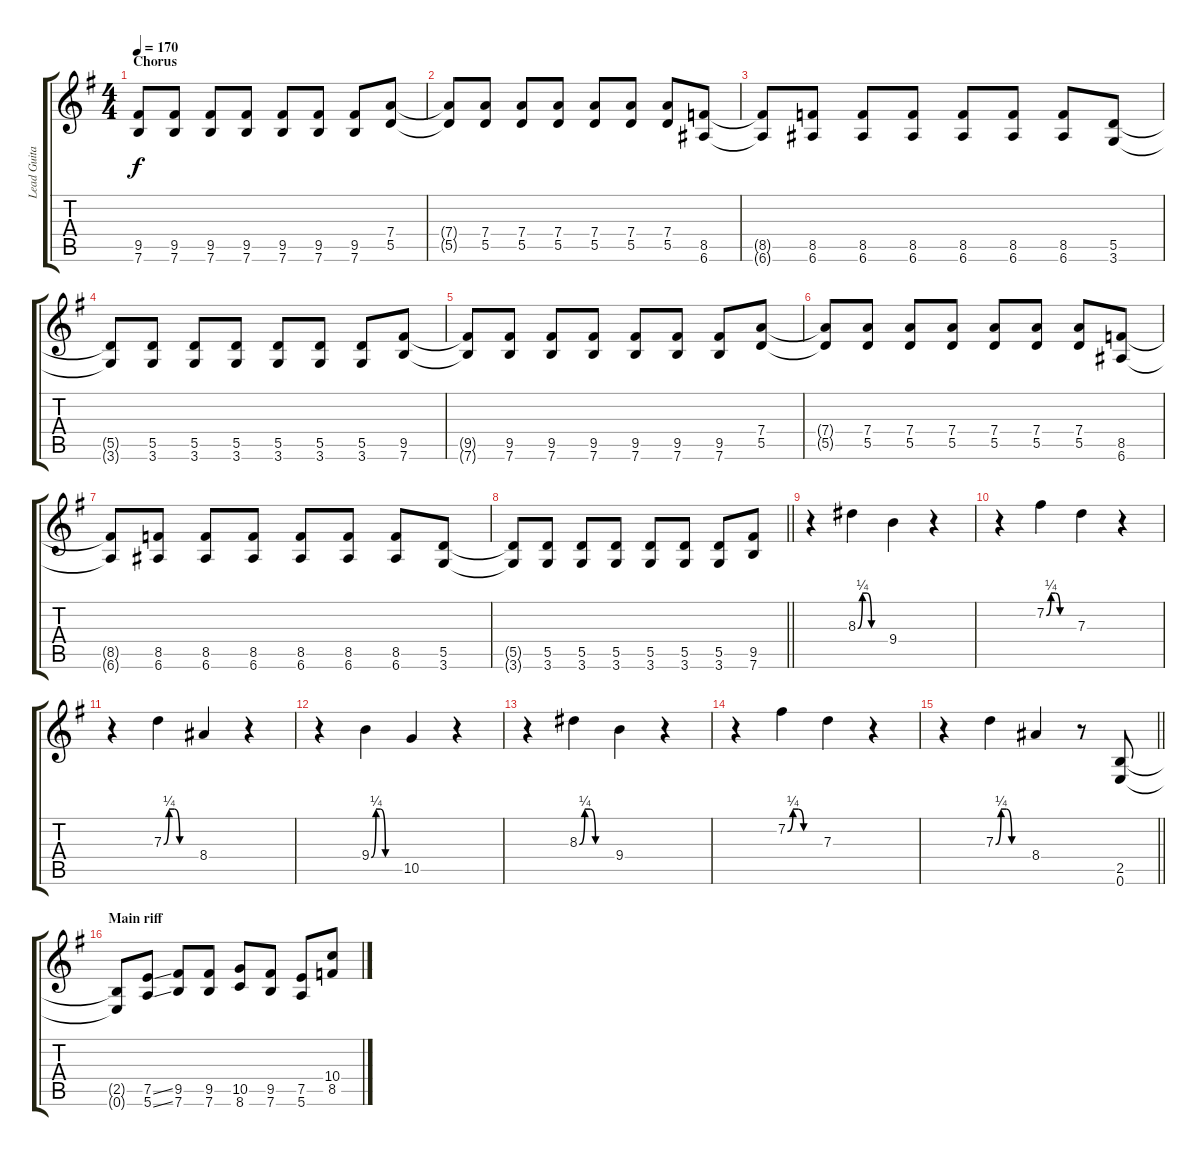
\track ("Lead Guitar" "Lead Guita") {instrument distortionguitar}
\staff {score tabs}
\tuning (E4 B3 G3 D3 A2 E2) {hide}
\ts (4 4)
\section ("" "Chorus")
\tempo 170
\clef g2
\ks g
(9.5{t} 7.6{t}).8{dy f} (9.5 7.6).8 (9.5 7.6).8 (9.5 7.6).8 (9.5 7.6).8 (9.5 7.6).8 (9.5 7.6).8 (7.4 5.5).8 |
(7.4{t} 5.5{t}).8 (7.4 5.5).8 (7.4 5.5).8 (7.4 5.5).8 (7.4 5.5).8 (7.4 5.5).8 (7.4 5.5).8 (8.5 6.6).8 |
(8.5{t} 6.6{t}).8 (8.5 6.6).8 (8.5 6.6).8 (8.5 6.6).8 (8.5 6.6).8 (8.5 6.6).8 (8.5 6.6).8 (5.5 3.6).8 |
(5.5{t} 3.6{t}).8 (5.5 3.6).8 (5.5 3.6).8 (5.5 3.6).8 (5.5 3.6).8 (5.5 3.6).8 (5.5 3.6).8 (9.5 7.6).8 |
(9.5{t} 7.6{t}).8 (9.5 7.6).8 (9.5 7.6).8 (9.5 7.6).8 (9.5 7.6).8 (9.5 7.6).8 (9.5 7.6).8 (7.4 5.5).8 |
(7.4{t} 5.5{t}).8 (7.4 5.5).8 (7.4 5.5).8 (7.4 5.5).8 (7.4 5.5).8 (7.4 5.5).8 (7.4 5.5).8 (8.5 6.6).8 |
(8.5{t} 6.6{t}).8 (8.5 6.6).8 (8.5 6.6).8 (8.5 6.6).8 (8.5 6.6).8 (8.5 6.6).8 (8.5 6.6).8 (5.5 3.6).8 |
\barLineRight lightlight
(5.5{t} 3.6{t}).8 (5.5 3.6).8 (5.5 3.6).8 (5.5 3.6).8 (5.5 3.6).8 (5.5 3.6).8 (5.5 3.6).8 (9.5 7.6).8 |
\section ("" "")
r.4{volume 16 balance 8} 8.3{be (custom 0 0 10 1 20 1 30 0 60 0)}.4 9.4.4 r.4 |
r.4 7.2{be (custom 0 0 10 1 20 1 30 0 60 0)}.4 7.3.4 r.4 |
r.4 7.3{be (custom 0 0 10 1 20 1 30 0 60 0)}.4 8.4.4 r.4 |
r.4 9.4{be (custom 0 0 10 1 20 1 30 0 60 0)}.4 10.5.4 r.4 |
r.4 8.3{be (custom 0 0 10 1 20 1 30 0 60 0)}.4 9.4.4 r.4 |
r.4 7.2{be (custom 0 0 10 1 20 1 30 0 60 0)}.4 7.3.4 r.4 |
\barLineRight lightlight
r.4 7.3{be (custom 0 0 10 1 20 1 30 0 60 0)}.4 8.4.4 r.8 (2.5 0.6).8{volume 16 balance 0} |
\section ("" "Main riff")
(2.5{t} 0.6{t}).8 (7.5{ss} 5.6{ss}).8 (9.5 7.6).8 (9.5 7.6).8 (10.5 8.6).8 (9.5 7.6).8 (7.5 5.6).8 (10.4 8.5).8
